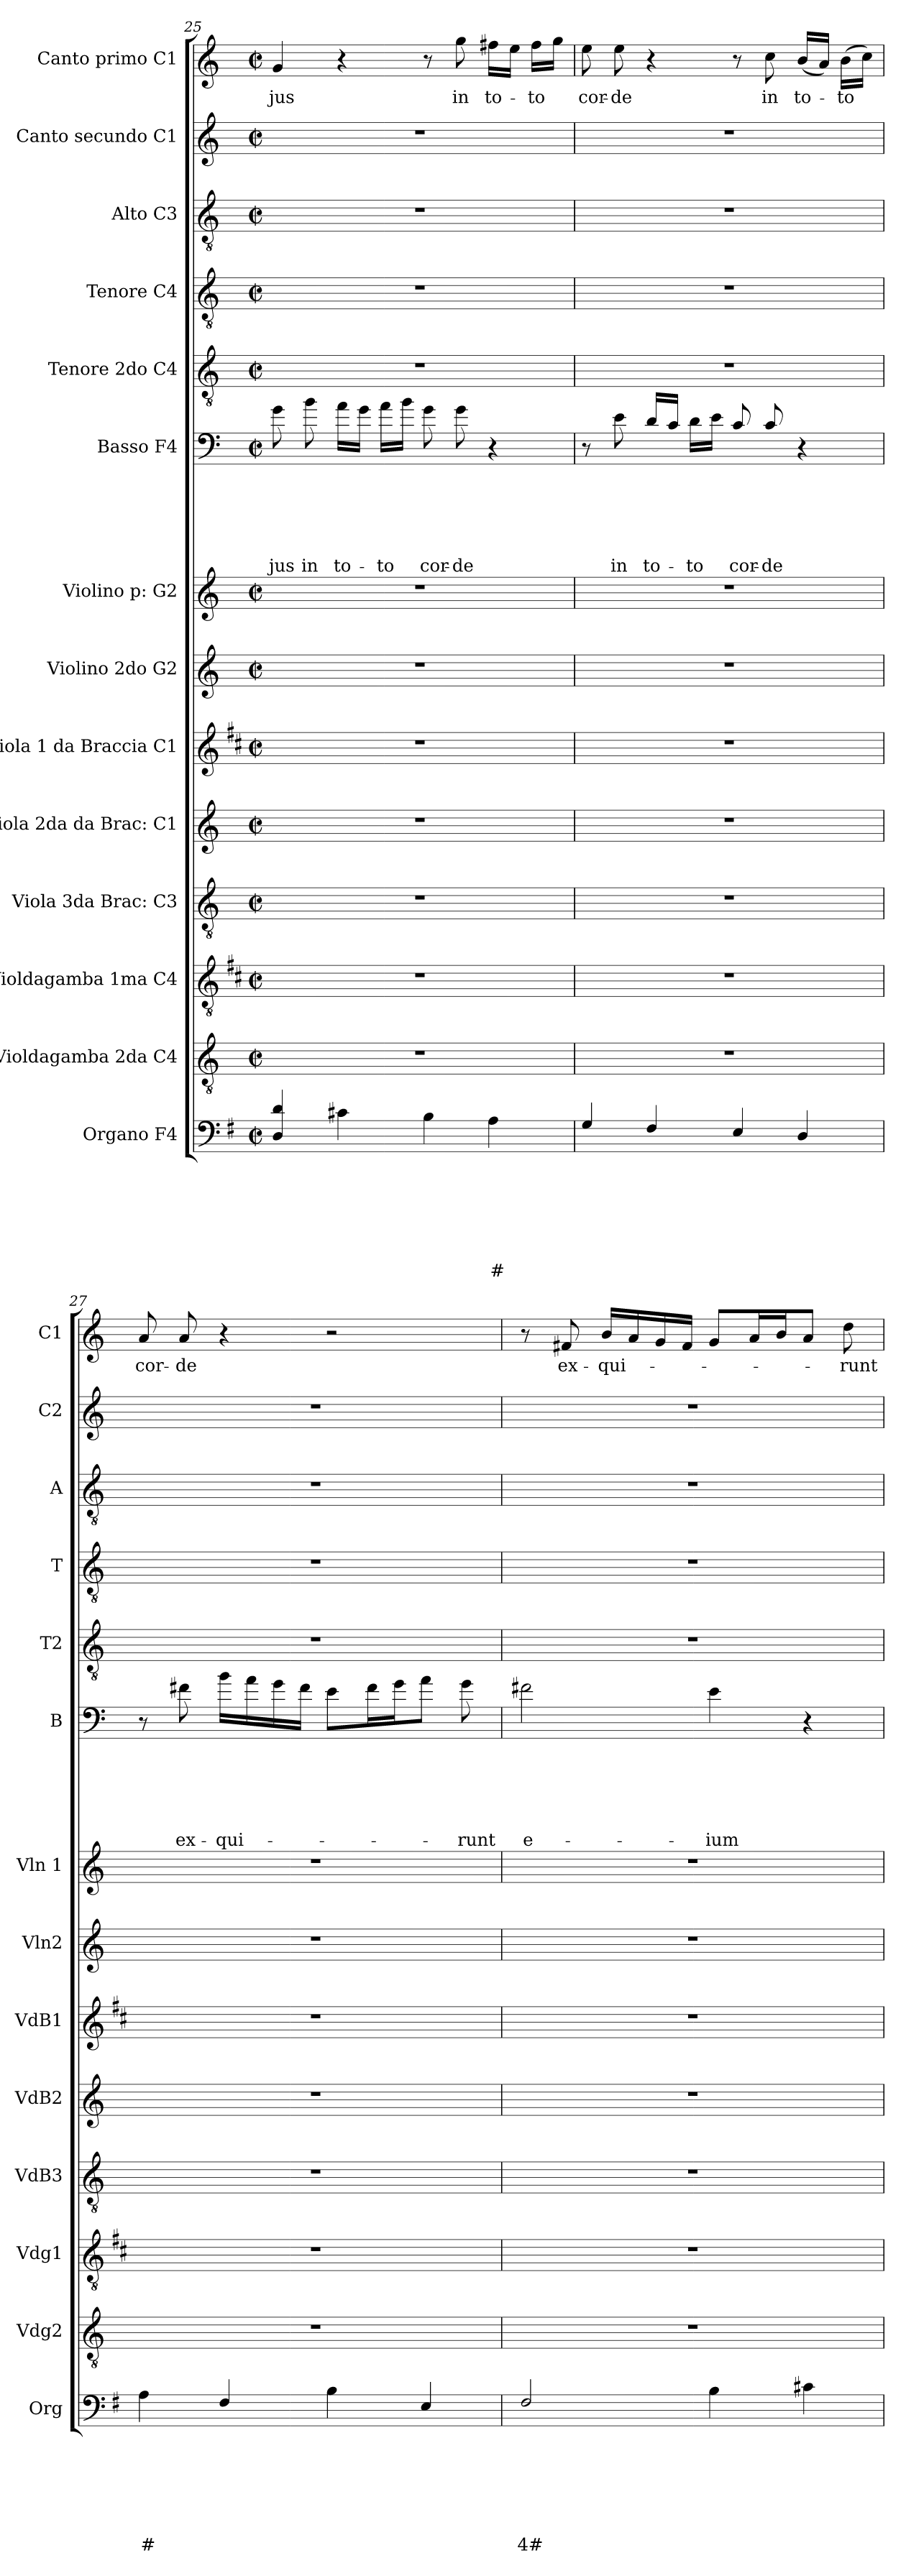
**kern	**text	**text	**text	**text	**text	**text	**text	**kern	**kern	**kern	**kern	**kern	**kern	**kern	**kern	**text	**text	**text	**text	**text	**text	**kern	**kern	**kern	**kern	**kern	**text
*part14	*part14	*part14	*part14	*part14	*part14	*part14	*part14	*part13	*part12	*part11	*part10	*part9	*part8	*part7	*part6	*part6	*part6	*part6	*part6	*part6	*part6	*part5	*part4	*part3	*part2	*part1	*part1
*staff14	*staff14	*staff14	*staff14	*staff14	*staff14	*staff14	*staff14	*staff13	*staff12	*staff11	*staff10	*staff9	*staff8	*staff7	*staff6	*staff6	*staff6	*staff6	*staff6	*staff6	*staff6	*staff5	*staff4	*staff3	*staff2	*staff1	*staff1
*I"Organo F4	*	*	*	*	*	*	*	*I"Violdagamba 2da C4	*I"Violdagamba 1ma C4	*I"Viola 3da Brac: C3	*I"Viola 2da da Brac: C1	*I"Viola 1 da Braccia C1	*I"Violino 2do G2	*I"Violino p: G2	*I"Basso F4	*	*	*	*	*	*	*I"Tenore 2do C4	*I"Tenore C4	*I"Alto C3	*I"Canto secundo C1	*I"Canto primo C1	*
*I'Org	*	*	*	*	*	*	*	*I'Vdg2	*I'Vdg1	*I'VdB3	*I'VdB2	*I'VdB1	*I'Vln2	*I'Vln 1	*I'B	*	*	*	*	*	*	*I'T2	*I'T	*I'A	*I'C2	*I'C1	*
*clefF4	*	*	*	*	*	*	*	*clefGv2	*clefGv2	*clefGv2	*clefG2	*clefG2	*clefG2	*clefG2	*clefF4	*	*	*	*	*	*	*clefGv2	*clefGv2	*clefGv2	*clefG2	*clefG2	*
*ITrd4c7	*	*	*	*	*	*	*	*	*ITrd1c2	*	*	*ITrd1c2	*	*	*ITrd8c14	*	*	*	*	*	*	*	*	*	*	*	*
*k[]	*	*	*	*	*	*	*	*k[]	*k[]	*k[]	*k[]	*k[]	*k[]	*k[]	*k[]	*	*	*	*	*	*	*k[]	*k[]	*k[]	*k[]	*k[]	*
*C:	*	*	*	*	*	*	*	*C:	*C:	*C:	*C:	*C:	*C:	*C:	*C:	*	*	*	*	*	*	*C:	*C:	*C:	*C:	*C:	*
*M2/2	*	*	*	*	*	*	*	*M2/2	*M2/2	*M2/2	*M2/2	*M2/2	*M2/2	*M2/2	*M2/2	*	*	*	*	*	*	*M2/2	*M2/2	*M2/2	*M2/2	*M2/2	*
*met(c|)	*	*	*	*	*	*	*	*met(c|)	*met(c|)	*met(c|)	*met(c|)	*met(c|)	*met(c|)	*met(c|)	*met(c|)	*	*	*	*	*	*	*met(c|)	*met(c|)	*met(c|)	*met(c|)	*met(c|)	*
=25	=25	=25	=25	=25	=25	=25	=25	=25	=25	=25	=25	=25	=25	=25	=25	=25	=25	=25	=25	=25	=25	=25	=25	=25	=25	=25	=25
!	!	!	!	!	!	!	!	!	!	!	!	!	!	!	!	!	!	!	!	!	!LO:LY:b	!	!	!	!	!	!LO:LY:b
4GG/ 4G/	.	.	.	.	.	.	.	1r	1r	1r	1r	1r	1r	1r	8G\	.	.	.	.	.	-jus	1r	1r	1r	1r	4g/	-jus
!	!	!	!	!	!	!	!	!	!	!	!	!	!	!	!	!	!	!	!	!	!LO:LY:b	!	!	!	!	!	!
.	.	.	.	.	.	.	.	.	.	.	.	.	.	.	8B\	.	.	.	.	.	in	.	.	.	.	.	.
!	!	!	!	!	!	!	!	!	!	!	!	!	!	!	!	!	!	!	!	!	!LO:LY:b	!	!	!	!	!	!
4F#X\	.	.	.	.	.	.	.	.	.	.	.	.	.	.	16A\LL	.	.	.	.	.	to-	.	.	.	.	4r	.
.	.	.	.	.	.	.	.	.	.	.	.	.	.	.	16G\JJ	.	.	.	.	.	.	.	.	.	.	.	.
!	!	!	!	!	!	!	!	!	!	!	!	!	!	!	!	!	!	!	!	!	!LO:LY:b	!	!	!	!	!	!
.	.	.	.	.	.	.	.	.	.	.	.	.	.	.	16A\LL	.	.	.	.	.	-to	.	.	.	.	.	.
.	.	.	.	.	.	.	.	.	.	.	.	.	.	.	16B\JJ	.	.	.	.	.	.	.	.	.	.	.	.
!	!	!	!	!	!	!	!	!	!	!	!	!	!	!	!	!	!	!	!	!	!LO:LY:b	!	!	!	!	!	!
4E\	.	.	.	.	.	.	.	.	.	.	.	.	.	.	8G\	.	.	.	.	.	cor-	.	.	.	.	8r	.
!	!	!	!	!	!	!	!	!	!	!	!	!	!	!	!	!	!	!	!	!	!LO:LY:b	!	!	!	!	!	!LO:LY:b
.	.	.	.	.	.	.	.	.	.	.	.	.	.	.	8G\	.	.	.	.	.	-de	.	.	.	.	8gg\	in
!	!	!	!	!	!	!	!LO:LY:b	!	!	!	!	!	!	!	!	!	!	!	!	!	!	!	!	!	!	!	!LO:LY:b
4D\	.	.	.	.	.	.	#	.	.	.	.	.	.	.	4r	.	.	.	.	.	.	.	.	.	.	16ff#X\LL	to-
.	.	.	.	.	.	.	.	.	.	.	.	.	.	.	.	.	.	.	.	.	.	.	.	.	.	16ee\JJ	.
!	!	!	!	!	!	!	!	!	!	!	!	!	!	!	!	!	!	!	!	!	!	!	!	!	!	!	!LO:LY:b
.	.	.	.	.	.	.	.	.	.	.	.	.	.	.	.	.	.	.	.	.	.	.	.	.	.	16ff#\LL	-to
.	.	.	.	.	.	.	.	.	.	.	.	.	.	.	.	.	.	.	.	.	.	.	.	.	.	16gg\JJ	.
!!LO:PB:g=z
=26	=26	=26	=26	=26	=26	=26	=26	=26	=26	=26	=26	=26	=26	=26	=26	=26	=26	=26	=26	=26	=26	=26	=26	=26	=26	=26	=26
!	!	!	!	!	!	!	!	!	!	!	!	!	!	!	!	!	!	!	!	!	!	!	!	!	!	!	!LO:LY:b
4C/	.	.	.	.	.	.	.	1r	1r	1r	1r	1r	1r	1r	8r	.	.	.	.	.	.	1r	1r	1r	1r	8ee\	cor-
!	!	!	!	!	!	!	!	!	!	!	!	!	!	!	!	!	!	!	!	!	!LO:LY:b	!	!	!	!	!	!LO:LY:b
.	.	.	.	.	.	.	.	.	.	.	.	.	.	.	8E\	.	.	.	.	.	in	.	.	.	.	8ee\	-de
!	!	!	!	!	!	!	!	!	!	!	!	!	!	!	!	!	!	!	!	!	!LO:LY:b	!	!	!	!	!	!
4BB/	.	.	.	.	.	.	.	.	.	.	.	.	.	.	16D/LL	.	.	.	.	.	to-	.	.	.	.	4r	.
.	.	.	.	.	.	.	.	.	.	.	.	.	.	.	16C/JJ	.	.	.	.	.	.	.	.	.	.	.	.
!	!	!	!	!	!	!	!	!	!	!	!	!	!	!	!	!	!	!	!	!	!LO:LY:b	!	!	!	!	!	!
.	.	.	.	.	.	.	.	.	.	.	.	.	.	.	16D\LL	.	.	.	.	.	-to	.	.	.	.	.	.
.	.	.	.	.	.	.	.	.	.	.	.	.	.	.	16E\JJ	.	.	.	.	.	.	.	.	.	.	.	.
!	!	!	!	!	!	!	!	!	!	!	!	!	!	!	!	!	!	!	!	!	!LO:LY:b	!	!	!	!	!	!
4AA/	.	.	.	.	.	.	.	.	.	.	.	.	.	.	8C/	.	.	.	.	.	cor-	.	.	.	.	8r	.
!	!	!	!	!	!	!	!	!	!	!	!	!	!	!	!	!	!	!	!	!	!LO:LY:b	!	!	!	!	!	!LO:LY:b
.	.	.	.	.	.	.	.	.	.	.	.	.	.	.	8C/	.	.	.	.	.	-de	.	.	.	.	8cc\	in
!	!	!	!	!	!	!	!	!	!	!	!	!	!	!	!	!	!	!	!	!	!	!	!	!	!	!	!LO:LY:b
4GG/	.	.	.	.	.	.	.	.	.	.	.	.	.	.	4r	.	.	.	.	.	.	.	.	.	.	(<16b/LL	to-
.	.	.	.	.	.	.	.	.	.	.	.	.	.	.	.	.	.	.	.	.	.	.	.	.	.	16a/JJ)	.
!	!	!	!	!	!	!	!	!	!	!	!	!	!	!	!	!	!	!	!	!	!	!	!	!	!	!	!LO:LY:b
.	.	.	.	.	.	.	.	.	.	.	.	.	.	.	.	.	.	.	.	.	.	.	.	.	.	(>16b\LL	-to
.	.	.	.	.	.	.	.	.	.	.	.	.	.	.	.	.	.	.	.	.	.	.	.	.	.	16cc\JJ)	.
=27	=27	=27	=27	=27	=27	=27	=27	=27	=27	=27	=27	=27	=27	=27	=27	=27	=27	=27	=27	=27	=27	=27	=27	=27	=27	=27	=27
!	!	!	!	!	!	!	!LO:LY:b	!	!	!	!	!	!	!	!	!	!	!	!	!	!	!	!	!	!	!	!LO:LY:b
4D\	.	.	.	.	.	.	#	1r	1r	1r	1r	1r	1r	1r	8r	.	.	.	.	.	.	1r	1r	1r	1r	8a/	cor-
!	!	!	!	!	!	!	!	!	!	!	!	!	!	!	!	!	!	!	!	!	!LO:LY:b	!	!	!	!	!	!LO:LY:b
.	.	.	.	.	.	.	.	.	.	.	.	.	.	.	8F#X\	.	.	.	.	.	ex-	.	.	.	.	8a/	-de
!	!	!	!	!	!	!	!	!	!	!	!	!	!	!	!	!	!	!	!	!	!LO:LY:b	!	!	!	!	!	!
4BB/	.	.	.	.	.	.	.	.	.	.	.	.	.	.	16B\LL	.	.	.	.	.	-qui-	.	.	.	.	4r	.
.	.	.	.	.	.	.	.	.	.	.	.	.	.	.	16A\	.	.	.	.	.	.	.	.	.	.	.	.
.	.	.	.	.	.	.	.	.	.	.	.	.	.	.	16G\	.	.	.	.	.	.	.	.	.	.	.	.
.	.	.	.	.	.	.	.	.	.	.	.	.	.	.	16F#\JJ	.	.	.	.	.	.	.	.	.	.	.	.
4E\	.	.	.	.	.	.	.	.	.	.	.	.	.	.	8E\L	.	.	.	.	.	.	.	.	.	.	2r	.
.	.	.	.	.	.	.	.	.	.	.	.	.	.	.	16F#\L	.	.	.	.	.	.	.	.	.	.	.	.
.	.	.	.	.	.	.	.	.	.	.	.	.	.	.	16G\J	.	.	.	.	.	.	.	.	.	.	.	.
4AA/	.	.	.	.	.	.	.	.	.	.	.	.	.	.	8A\J	.	.	.	.	.	.	.	.	.	.	.	.
!	!	!	!	!	!	!	!	!	!	!	!	!	!	!	!	!	!	!	!	!	!LO:LY:b	!	!	!	!	!	!
.	.	.	.	.	.	.	.	.	.	.	.	.	.	.	8G\	.	.	.	.	.	-runt	.	.	.	.	.	.
=28	=28	=28	=28	=28	=28	=28	=28	=28	=28	=28	=28	=28	=28	=28	=28	=28	=28	=28	=28	=28	=28	=28	=28	=28	=28	=28	=28
!	!	!	!	!	!	!	!LO:LY:b	!	!	!	!	!	!	!	!	!	!	!	!	!	!LO:LY:b	!	!	!	!	!	!
2BB/	.	.	.	.	.	.	4#	1r	1r	1r	1r	1r	1r	1r	2F#X\	.	.	.	.	.	e-	1r	1r	1r	1r	8r	.
!	!	!	!	!	!	!	!	!	!	!	!	!	!	!	!	!	!	!	!	!	!	!	!	!	!	!	!LO:LY:b
.	.	.	.	.	.	.	.	.	.	.	.	.	.	.	.	.	.	.	.	.	.	.	.	.	.	8f#X/	ex-
!	!	!	!	!	!	!	!	!	!	!	!	!	!	!	!	!	!	!	!	!	!	!	!	!	!	!	!LO:LY:b
.	.	.	.	.	.	.	.	.	.	.	.	.	.	.	.	.	.	.	.	.	.	.	.	.	.	16b/LL	-qui-
.	.	.	.	.	.	.	.	.	.	.	.	.	.	.	.	.	.	.	.	.	.	.	.	.	.	16a/	.
.	.	.	.	.	.	.	.	.	.	.	.	.	.	.	.	.	.	.	.	.	.	.	.	.	.	16g/	.
.	.	.	.	.	.	.	.	.	.	.	.	.	.	.	.	.	.	.	.	.	.	.	.	.	.	16f#/JJ	.
!	!	!	!	!	!	!	!	!	!	!	!	!	!	!	!	!	!	!	!	!	!LO:LY:b	!	!	!	!	!	!
4E\	.	.	.	.	.	.	.	.	.	.	.	.	.	.	4E\	.	.	.	.	.	-ium	.	.	.	.	8g/L	.
.	.	.	.	.	.	.	.	.	.	.	.	.	.	.	.	.	.	.	.	.	.	.	.	.	.	16a/L	.
.	.	.	.	.	.	.	.	.	.	.	.	.	.	.	.	.	.	.	.	.	.	.	.	.	.	16b/J	.
4F#X\	.	.	.	.	.	.	.	.	.	.	.	.	.	.	4r	.	.	.	.	.	.	.	.	.	.	8a/J	.
!	!	!	!	!	!	!	!	!	!	!	!	!	!	!	!	!	!	!	!	!	!	!	!	!	!	!	!LO:LY:b
.	.	.	.	.	.	.	.	.	.	.	.	.	.	.	.	.	.	.	.	.	.	.	.	.	.	8dd\	-runt
=	=	=	=	=	=	=	=	=	=	=	=	=	=	=	=	=	=	=	=	=	=	=	=	=	=	=	=
*-	*-	*-	*-	*-	*-	*-	*-	*-	*-	*-	*-	*-	*-	*-	*-	*-	*-	*-	*-	*-	*-	*-	*-	*-	*-	*-	*-
